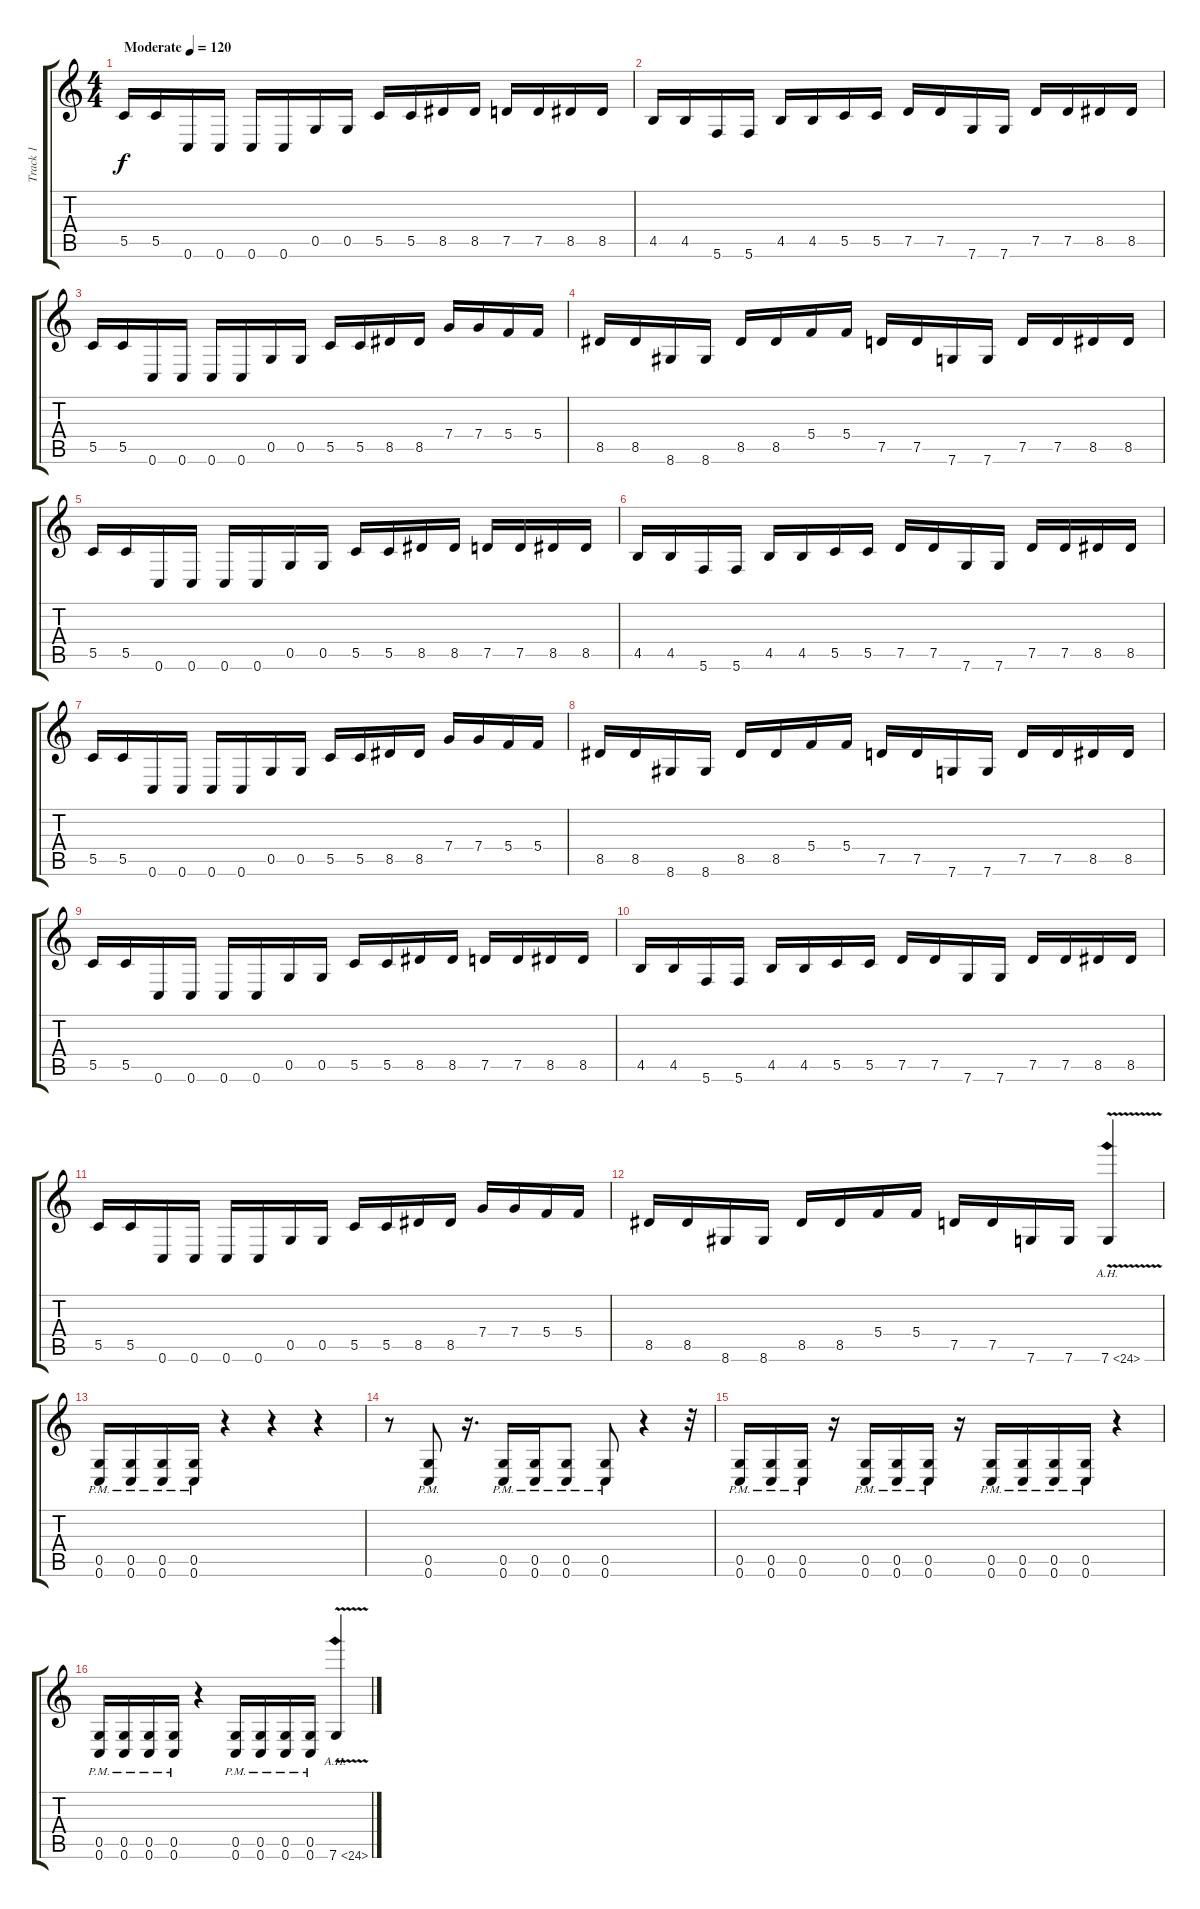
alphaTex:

\track ("Track 1" "Track 1") {instrument distortionguitar}
\staff {score tabs}
\tuning (D4 A3 F3 C3 G2 C2) {hide}
\ts (4 4)
\tempo (120 "Moderate")
\clef g2
\ks c
5.5.16{dy f instrument distortionguitar} 5.5.16 0.6.16 0.6.16 0.6.16 0.6.16 0.5.16 0.5.16 5.5.16 5.5.16 8.5.16 8.5.16 7.5.16 7.5.16 8.5.16 8.5.16 |
4.5.16 4.5.16 5.6.16 5.6.16 4.5.16 4.5.16 5.5.16 5.5.16 7.5.16 7.5.16 7.6.16 7.6.16 7.5.16 7.5.16 8.5.16 8.5.16 |
5.5.16 5.5.16 0.6.16 0.6.16 0.6.16 0.6.16 0.5.16 0.5.16 5.5.16 5.5.16 8.5.16 8.5.16 7.4.16 7.4.16 5.4.16 5.4.16 |
8.5.16 8.5.16 8.6.16 8.6.16 8.5.16 8.5.16 5.4.16 5.4.16 7.5.16 7.5.16 7.6.16 7.6.16 7.5.16 7.5.16 8.5.16 8.5.16 |
5.5.16 5.5.16 0.6.16 0.6.16 0.6.16 0.6.16 0.5.16 0.5.16 5.5.16 5.5.16 8.5.16 8.5.16 7.5.16 7.5.16 8.5.16 8.5.16 |
4.5.16 4.5.16 5.6.16 5.6.16 4.5.16 4.5.16 5.5.16 5.5.16 7.5.16 7.5.16 7.6.16 7.6.16 7.5.16 7.5.16 8.5.16 8.5.16 |
5.5.16 5.5.16 0.6.16 0.6.16 0.6.16 0.6.16 0.5.16 0.5.16 5.5.16 5.5.16 8.5.16 8.5.16 7.4.16 7.4.16 5.4.16 5.4.16 |
8.5.16 8.5.16 8.6.16 8.6.16 8.5.16 8.5.16 5.4.16 5.4.16 7.5.16 7.5.16 7.6.16 7.6.16 7.5.16 7.5.16 8.5.16 8.5.16 |
5.5.16 5.5.16 0.6.16 0.6.16 0.6.16 0.6.16 0.5.16 0.5.16 5.5.16 5.5.16 8.5.16 8.5.16 7.5.16 7.5.16 8.5.16 8.5.16 |
4.5.16 4.5.16 5.6.16 5.6.16 4.5.16 4.5.16 5.5.16 5.5.16 7.5.16 7.5.16 7.6.16 7.6.16 7.5.16 7.5.16 8.5.16 8.5.16 |
5.5.16 5.5.16 0.6.16 0.6.16 0.6.16 0.6.16 0.5.16 0.5.16 5.5.16 5.5.16 8.5.16 8.5.16 7.4.16 7.4.16 5.4.16 5.4.16 |
8.5.16 8.5.16 8.6.16 8.6.16 8.5.16 8.5.16 5.4.16 5.4.16 7.5.16 7.5.16 7.6.16 7.6.16 7.6{ah 17 v}.4 |
(0.5{pm} 0.6{pm}).16 (0.5{pm} 0.6{pm}).16 (0.5{pm} 0.6{pm}).16 (0.5{pm} 0.6{pm}).16 r.4 r.4 r.4 |
r.8 (0.5{pm} 0.6{pm}).8 r.16{d} (0.5{pm} 0.6{pm}).16 (0.5{pm} 0.6{pm}).16 (0.5{pm} 0.6{pm}).8 (0.5{pm} 0.6{pm}).8 r.4 r.32 |
(0.5{pm} 0.6{pm}).16 (0.5{pm} 0.6{pm}).16 (0.5{pm} 0.6{pm}).16 r.16 (0.5{pm} 0.6{pm}).16 (0.5{pm} 0.6{pm}).16 (0.5{pm} 0.6{pm}).16 r.16 (0.5{pm} 0.6{pm}).16 (0.5{pm} 0.6{pm}).16 (0.5{pm} 0.6{pm}).16 (0.5{pm} 0.6{pm}).16 r.4 |
(0.5{pm} 0.6{pm}).16 (0.5{pm} 0.6{pm}).16 (0.5{pm} 0.6{pm}).16 (0.5{pm} 0.6{pm}).16 r.4 (0.5{pm} 0.6{pm}).16 (0.5{pm} 0.6{pm}).16 (0.5{pm} 0.6{pm}).16 (0.5{pm} 0.6{pm}).16 7.6{ah 17 v}.4
